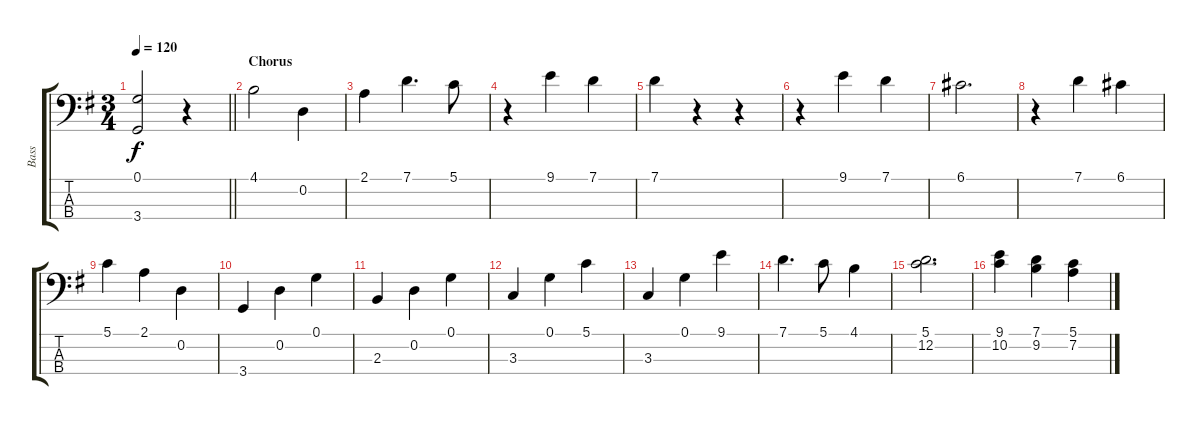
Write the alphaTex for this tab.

\track ("Bass" "Bass") {instrument electricbassfinger}
\staff {score tabs}
\tuning (G2 D2 A1 E1) {hide}
\ts (3 4)
\tempo 120
\clef f4
\barLineRight lightlight
\ks g
(0.1 3.4).2{dy f} r.4 |
\section ("" "Chorus")
4.1.2 0.2.4 |
2.1.4 7.1.4{d} 5.1.8 |
r.4 9.1.4 7.1.4 |
7.1.4 r.4 r.4 |
r.4 9.1.4 7.1.4 |
6.1.2{d} |
r.4 7.1.4 6.1.4 |
5.1.4 2.1.4 0.2.4 |
3.4.4 0.2.4 0.1.4 |
2.3.4 0.2.4 0.1.4 |
3.3.4 0.1.4 5.1.4 |
3.3.4 0.1.4 9.1.4 |
7.1.4{d} 5.1.8 4.1.4 |
(5.1 12.2).2{d} |
(9.1 10.2).4 (7.1 9.2).4 (5.1 7.2).4
